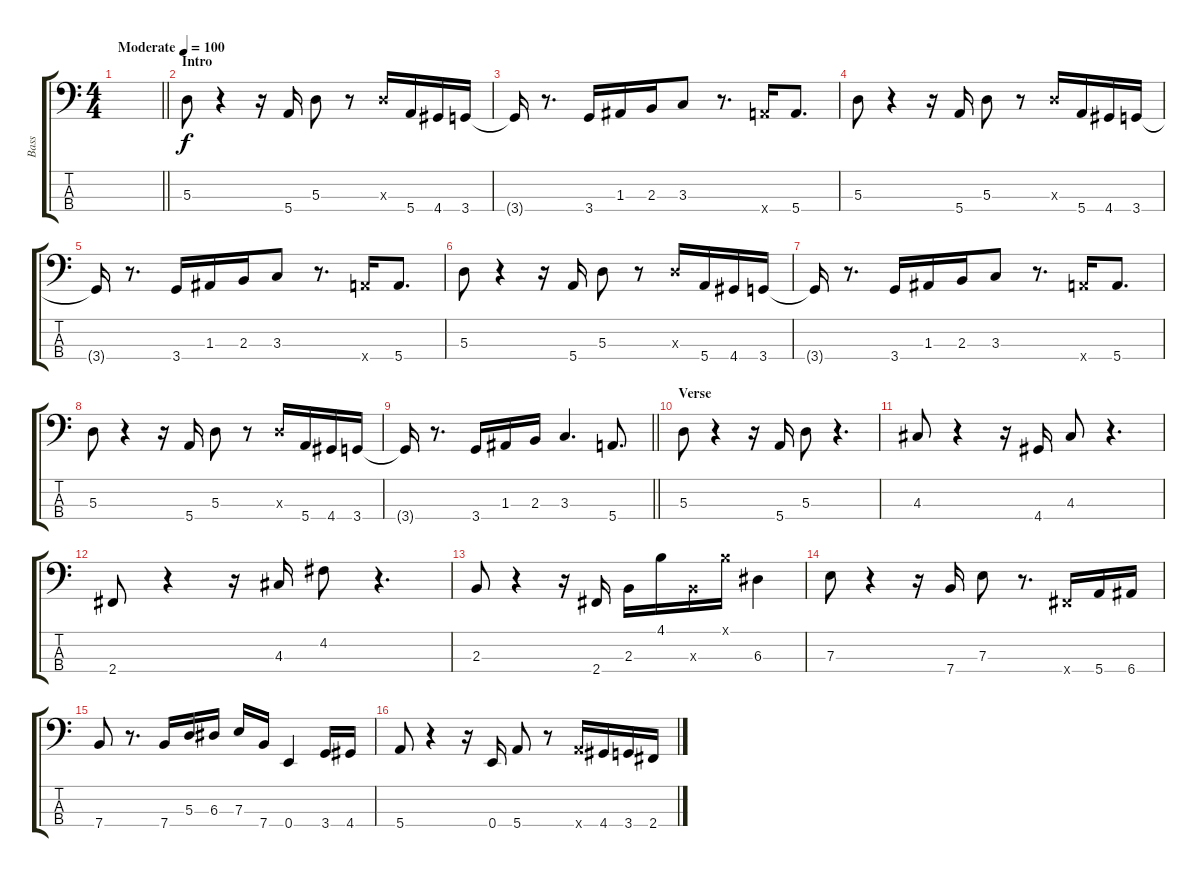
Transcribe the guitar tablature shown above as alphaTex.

\track ("Bass" "Bass") {instrument slapbass1}
\staff {score tabs}
\tuning (G2 D2 A1 E1) {hide}
\ts (4 4)
\tempo (100 "Moderate")
\clef f4
\barLineRight lightlight
\ks c
|
\section ("" "Intro")
5.3.8 r.4 r.16 5.4.16 5.3.8 r.8 5.3{x}.16 5.4.16 4.4.16 3.4.16 |
3.4{t}.16 r.8{d} 3.4.16 1.3.16 2.3.16 3.3.8 r.8{d} 5.4{x}.16 5.4.8{d} |
5.3.8 r.4 r.16 5.4.16 5.3.8 r.8 5.3{x}.16 5.4.16 4.4.16 3.4.16 |
3.4{t}.16 r.8{d} 3.4.16 1.3.16 2.3.16 3.3.8 r.8{d} 5.4{x}.16 5.4.8{d} |
5.3.8 r.4 r.16 5.4.16 5.3.8 r.8 5.3{x}.16 5.4.16 4.4.16 3.4.16 |
3.4{t}.16 r.8{d} 3.4.16 1.3.16 2.3.16 3.3.8 r.8{d} 5.4{x}.16 5.4.8{d} |
5.3.8 r.4 r.16 5.4.16 5.3.8 r.8 5.3{x}.16 5.4.16 4.4.16 3.4.16 |
\barLineRight lightlight
3.4{t}.16 r.8{d} 3.4.16 1.3.16 2.3.16 3.3.4{d} 5.4.8{d} |
\section ("" "Verse")
5.3.8 r.4 r.16 5.4.16 5.3.8 r.4{d} |
4.3.8 r.4 r.16 4.4.16 4.3.8 r.4{d} |
2.4.8 r.4 r.16 4.3.16 4.2.8 r.4{d} |
2.3.8 r.4 r.16 2.4.16 2.3.16 4.1.16 2.3{x}.16 4.1{x}.16 6.3.4 |
7.3.8 r.4 r.16 7.4.16 7.3.8 r.8{d} 2.4{x}.16 5.4.16 6.4.16 |
7.4.8 r.8{d} 7.4.16 5.3.16 6.3.16 7.3.16 7.4.16 0.4.4 3.4.16 4.4.16 |
5.4.8 r.4 r.16 0.4.16 5.4.8 r.8 5.4{x}.16 4.4.16 3.4.16 2.4.16
